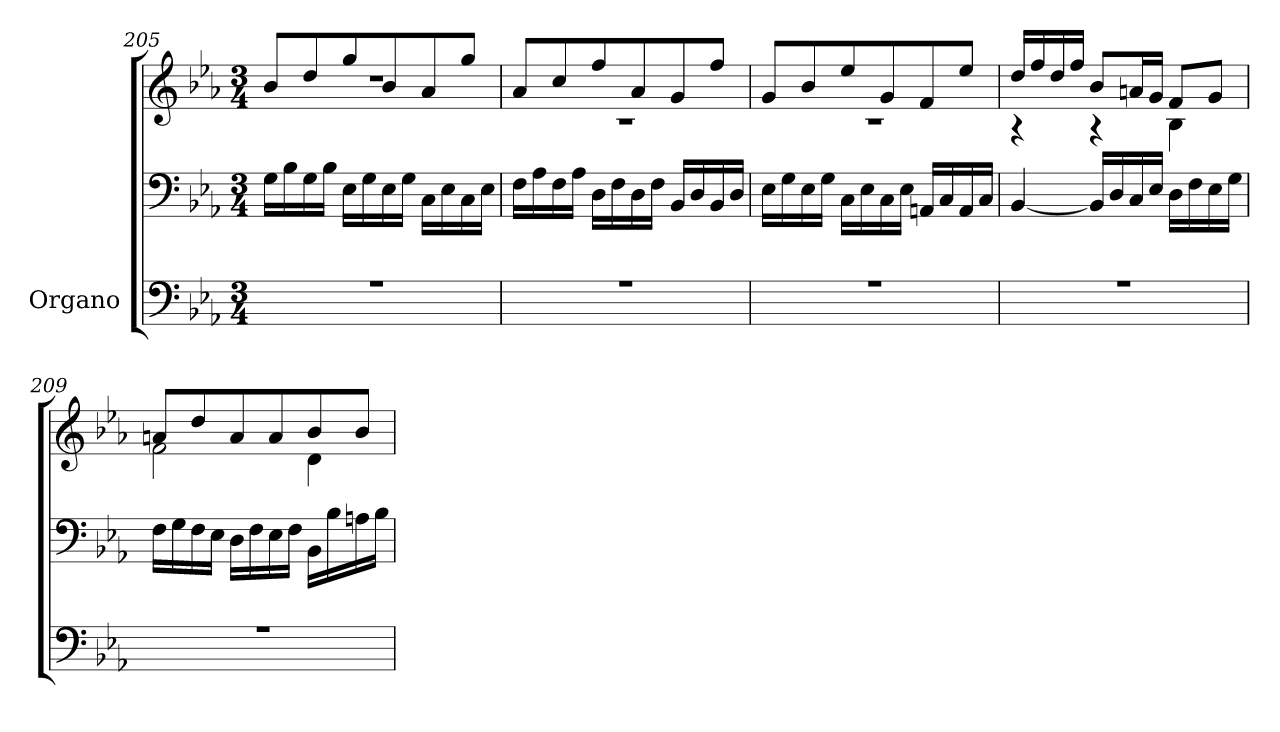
**kern	**kern	**kern
*part1	*part1	*part1
*staff3	*staff2	*staff1
*I"Organo	*	*
*clefF4	*clefF4	*clefG2
*k[b-e-a-]	*k[b-e-a-]	*k[b-e-a-]
*M3/4	*M3/4	*M3/4
=205	=205	=205
*^	*	*^
2.r	2.ryy	16G\LL	8b-/L	2.rdd
.	.	16B-\	.	.
.	.	16G\	8dd/	.
.	.	16B-\JJ	.	.
.	.	16E-\LL	8gg/	.
.	.	16G\	.	.
.	.	16E-\	8b-/	.
.	.	16G\JJ	.	.
.	.	16C\LL	8a-/	.
.	.	16E-\	.	.
.	.	16C\	8gg/J	.
.	.	16E-\JJ	.	.
=206	=206	=206	=206	=206
2.r	2.ryy	16F\LL	8a-/L	2.r
.	.	16A-\	.	.
.	.	16F\	8cc/	.
.	.	16A-\JJ	.	.
.	.	16D\LL	8ff/	.
.	.	16F\	.	.
.	.	16D\	8a-/	.
.	.	16F\JJ	.	.
.	.	16BB-/LL	8g/	.
.	.	16D/	.	.
.	.	16BB-/	8ff/J	.
.	.	16D/JJ	.	.
=207	=207	=207	=207	=207
2.r	2.ryy	16E-\LL	8g/L	2.r
.	.	16G\	.	.
.	.	16E-\	8b-/	.
.	.	16G\JJ	.	.
.	.	16C\LL	8ee-/	.
.	.	16E-\	.	.
.	.	16C\	8g/	.
.	.	16E-\JJ	.	.
.	.	16AAn/LL	8f/	.
.	.	16C/	.	.
.	.	16AA/	8ee-/J	.
.	.	16C/JJ	.	.
=208	=208	=208	=208	=208
2.r	2.ryy	[4BB-/	16dd/LL	4r
.	.	.	16ff/	.
.	.	.	16dd/	.
.	.	.	16ff/JJ	.
.	.	16BB-/LL]	8b-/L	4r
.	.	16D/	.	.
.	.	16C/	16an/L	.
.	.	16E-/JJ	16g/JJ	.
.	.	16D\LL	8f/L	4B-\
.	.	16F\	.	.
.	.	16E-\	8g/J	.
.	.	16G\JJ	.	.
=209	=209	=209	=209	=209
2.r	2.ryy	16F\LL	8an/L	2f\
.	.	16G\	.	.
.	.	16F\	8dd/	.
.	.	16E-\JJ	.	.
.	.	16D\LL	8a/	.
.	.	16F\	.	.
.	.	16E-\	8a/	.
.	.	16F\JJ	.	.
.	.	16BB-\LL	8b-/	4d\
.	.	16B-\	.	.
.	.	16An\	8b-/J	.
.	.	16B-\JJ	.	.
*v	*v	*	*v	*v
=	=	=
*-	*-	*-
